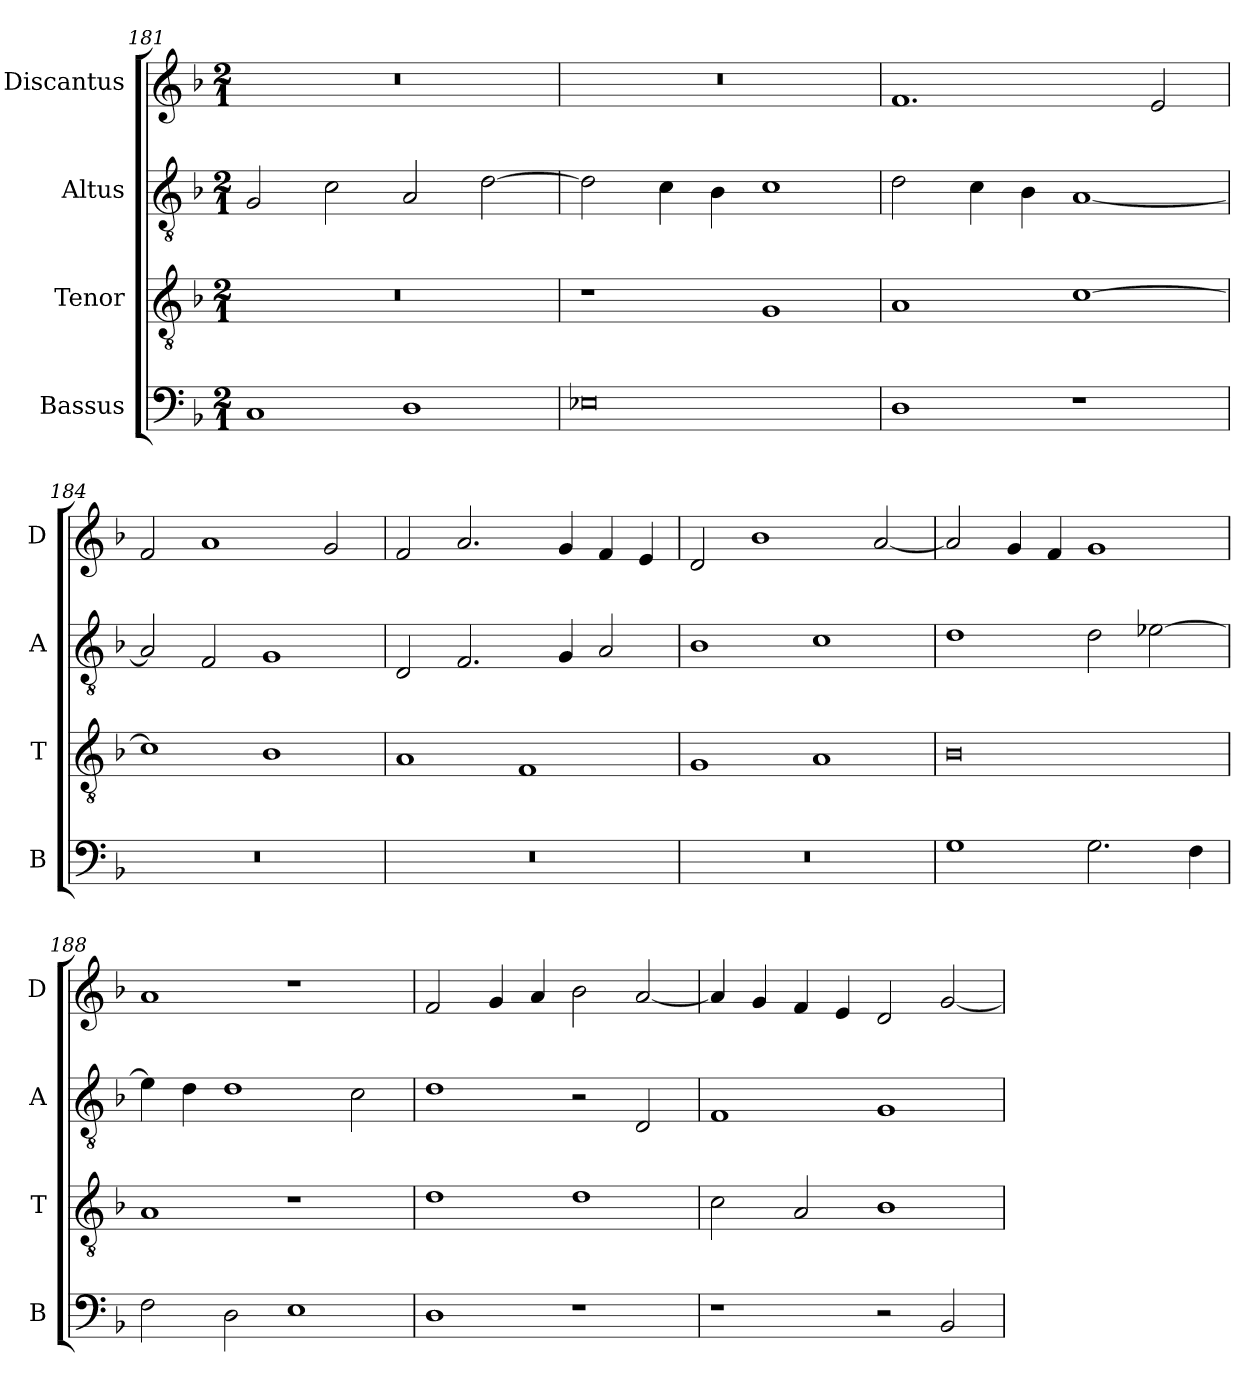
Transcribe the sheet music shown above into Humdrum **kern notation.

**kern	**kern	**kern	**kern
*part4	*part3	*part2	*part1
*staff4	*staff3	*staff2	*staff1
*I"Bassus	*I"Tenor	*I"Altus	*I"Discantus
*I'B	*I'T	*I'A	*I'D
*clefF4	*clefGv2	*clefGv2	*clefG2
*k[b-]	*k[b-]	*k[b-]	*k[b-]
*M2/1	*M2/1	*M2/1	*M2/1
=181	=181	=181	=181
1C	0r	2G/	0r
.	.	2c\	.
1D	.	2A/	.
.	.	[2d\	.
=182	=182	=182	=182
0E-X	1r	2d\]	0r
.	.	4c\	.
.	.	4B-\	.
.	1G	1c	.
=183	=183	=183	=183
1D	1A	2d\	1.f
.	.	4c\	.
.	.	4B-\	.
1r	[1c	[1A	.
.	.	.	2e/
=184	=184	=184	=184
0r	1c]	2A/]	2f/
.	.	2F/	1a
.	1B-	1G	.
.	.	.	2g/
=185	=185	=185	=185
0r	1A	2D/	2f/
.	.	2.F/	2.a/
.	1F	.	.
.	.	4G/	4g/
.	.	2A/	4f/
.	.	.	4e/
=186	=186	=186	=186
0r	1G	1B-	2d/
.	.	.	1b-
.	1A	1c	.
.	.	.	[2a/
=187	=187	=187	=187
1G	0B-	1d	2a/]
.	.	.	4g/
.	.	.	4f/
2.G\	.	2d\	1g
.	.	[2e-X\	.
4F\	.	.	.
=188	=188	=188	=188
2F\	1A	4e-\]	1a
.	.	4d\	.
2D\	.	1d	.
1E	1r	.	1r
.	.	2c\	.
=189	=189	=189	=189
1D	1d	1d	2f/
.	.	.	4g/
.	.	.	4a/
1r	1d	2r	2b-\
.	.	2D/	[2a/
=190	=190	=190	=190
1r	2c\	1F	4a/]
.	.	.	4g/
.	2A/	.	4f/
.	.	.	4e/
2r	1B-	1G	2d/
2BB-/	.	.	[2g/
=	=	=	=
*-	*-	*-	*-
